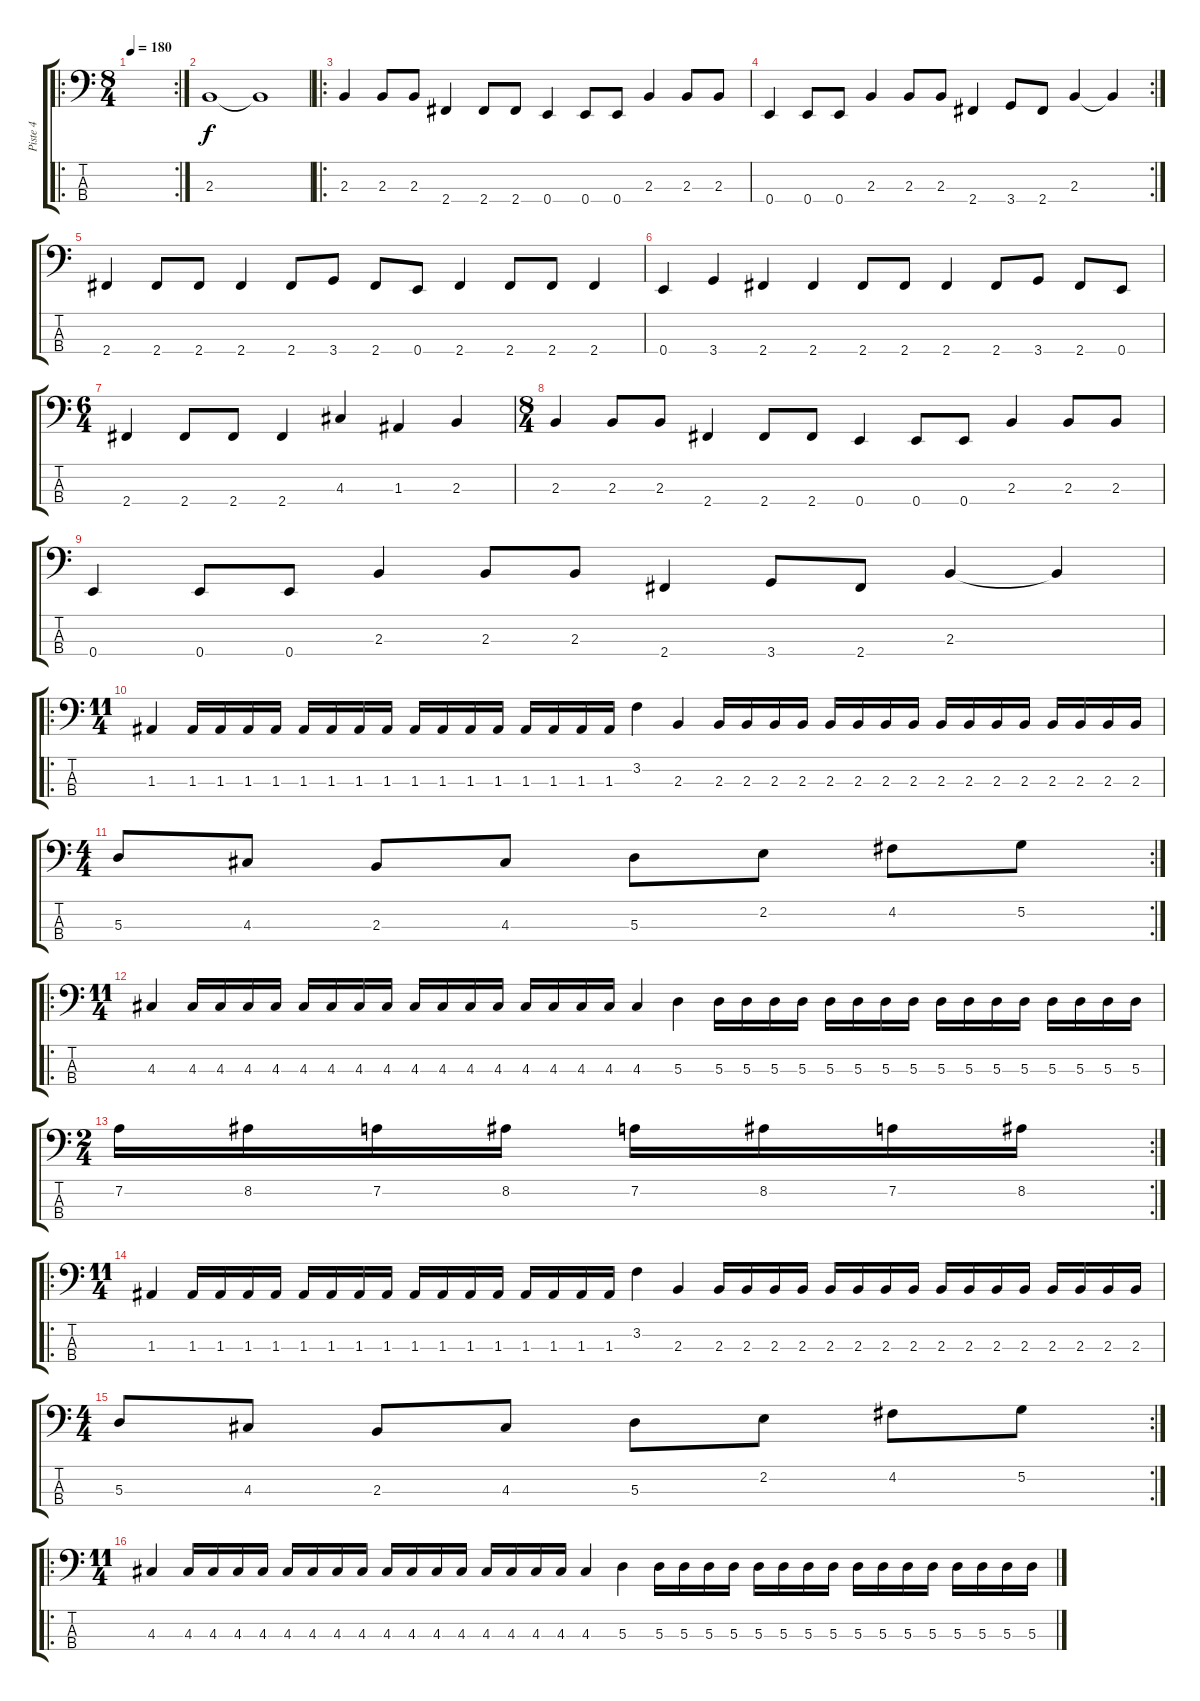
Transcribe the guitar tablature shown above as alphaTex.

\track ("Piste 4" "Piste 4") {instrument acousticguitarnylon}
\staff {score tabs}
\tuning (G2 D2 A1 E1) {hide}
\ro
\rc 2
\ts (8 4)
\tempo 180
\clef f4
\ks c
|
2.3.1 2.3{t}.1 |
\ro
2.3.4 2.3.8 2.3.8 2.4.4 2.4.8 2.4.8 0.4.4 0.4.8 0.4.8 2.3.4 2.3.8 2.3.8 |
\rc 2
0.4.4 0.4.8 0.4.8 2.3.4 2.3.8 2.3.8 2.4.4 3.4.8 2.4.8 2.3.4 2.3{t}.4 |
2.4.4 2.4.8 2.4.8 2.4.4 2.4.8 3.4.8 2.4.8 0.4.8 2.4.4 2.4.8 2.4.8 2.4.4 |
0.4.4 3.4.4 2.4.4 2.4.4 2.4.8 2.4.8 2.4.4 2.4.8 3.4.8 2.4.8 0.4.8 |
\ts (6 4)
2.4.4 2.4.8 2.4.8 2.4.4 4.3.4 1.3.4 2.3.4 |
\ts (8 4)
2.3.4 2.3.8 2.3.8 2.4.4 2.4.8 2.4.8 0.4.4 0.4.8 0.4.8 2.3.4 2.3.8 2.3.8 |
0.4.4 0.4.8 0.4.8 2.3.4 2.3.8 2.3.8 2.4.4 3.4.8 2.4.8 2.3.4 2.3{t}.4 |
\ro
\ts (11 4)
1.3.4 1.3.16 1.3.16 1.3.16 1.3.16 1.3.16 1.3.16 1.3.16 1.3.16 1.3.16 1.3.16 1.3.16 1.3.16 1.3.16 1.3.16 1.3.16 1.3.16 3.2.4 2.3.4 2.3.16 2.3.16 2.3.16 2.3.16 2.3.16 2.3.16 2.3.16 2.3.16 2.3.16 2.3.16 2.3.16 2.3.16 2.3.16 2.3.16 2.3.16 2.3.16 |
\rc 2
\ts (4 4)
5.3.8 4.3.8 2.3.8 4.3.8 5.3.8 2.2.8 4.2.8 5.2.8 |
\ro
\ts (11 4)
4.3.4 4.3.16 4.3.16 4.3.16 4.3.16 4.3.16 4.3.16 4.3.16 4.3.16 4.3.16 4.3.16 4.3.16 4.3.16 4.3.16 4.3.16 4.3.16 4.3.16 4.3.4 5.3.4 5.3.16 5.3.16 5.3.16 5.3.16 5.3.16 5.3.16 5.3.16 5.3.16 5.3.16 5.3.16 5.3.16 5.3.16 5.3.16 5.3.16 5.3.16 5.3.16 |
\rc 2
\ts (2 4)
7.2.16 8.2.16 7.2.16 8.2.16 7.2.16 8.2.16 7.2.16 8.2.16 |
\ro
\ts (11 4)
1.3.4 1.3.16 1.3.16 1.3.16 1.3.16 1.3.16 1.3.16 1.3.16 1.3.16 1.3.16 1.3.16 1.3.16 1.3.16 1.3.16 1.3.16 1.3.16 1.3.16 3.2.4 2.3.4 2.3.16 2.3.16 2.3.16 2.3.16 2.3.16 2.3.16 2.3.16 2.3.16 2.3.16 2.3.16 2.3.16 2.3.16 2.3.16 2.3.16 2.3.16 2.3.16 |
\rc 2
\ts (4 4)
5.3.8 4.3.8 2.3.8 4.3.8 5.3.8 2.2.8 4.2.8 5.2.8 |
\ro
\ts (11 4)
4.3.4 4.3.16 4.3.16 4.3.16 4.3.16 4.3.16 4.3.16 4.3.16 4.3.16 4.3.16 4.3.16 4.3.16 4.3.16 4.3.16 4.3.16 4.3.16 4.3.16 4.3.4 5.3.4 5.3.16 5.3.16 5.3.16 5.3.16 5.3.16 5.3.16 5.3.16 5.3.16 5.3.16 5.3.16 5.3.16 5.3.16 5.3.16 5.3.16 5.3.16 5.3.16
